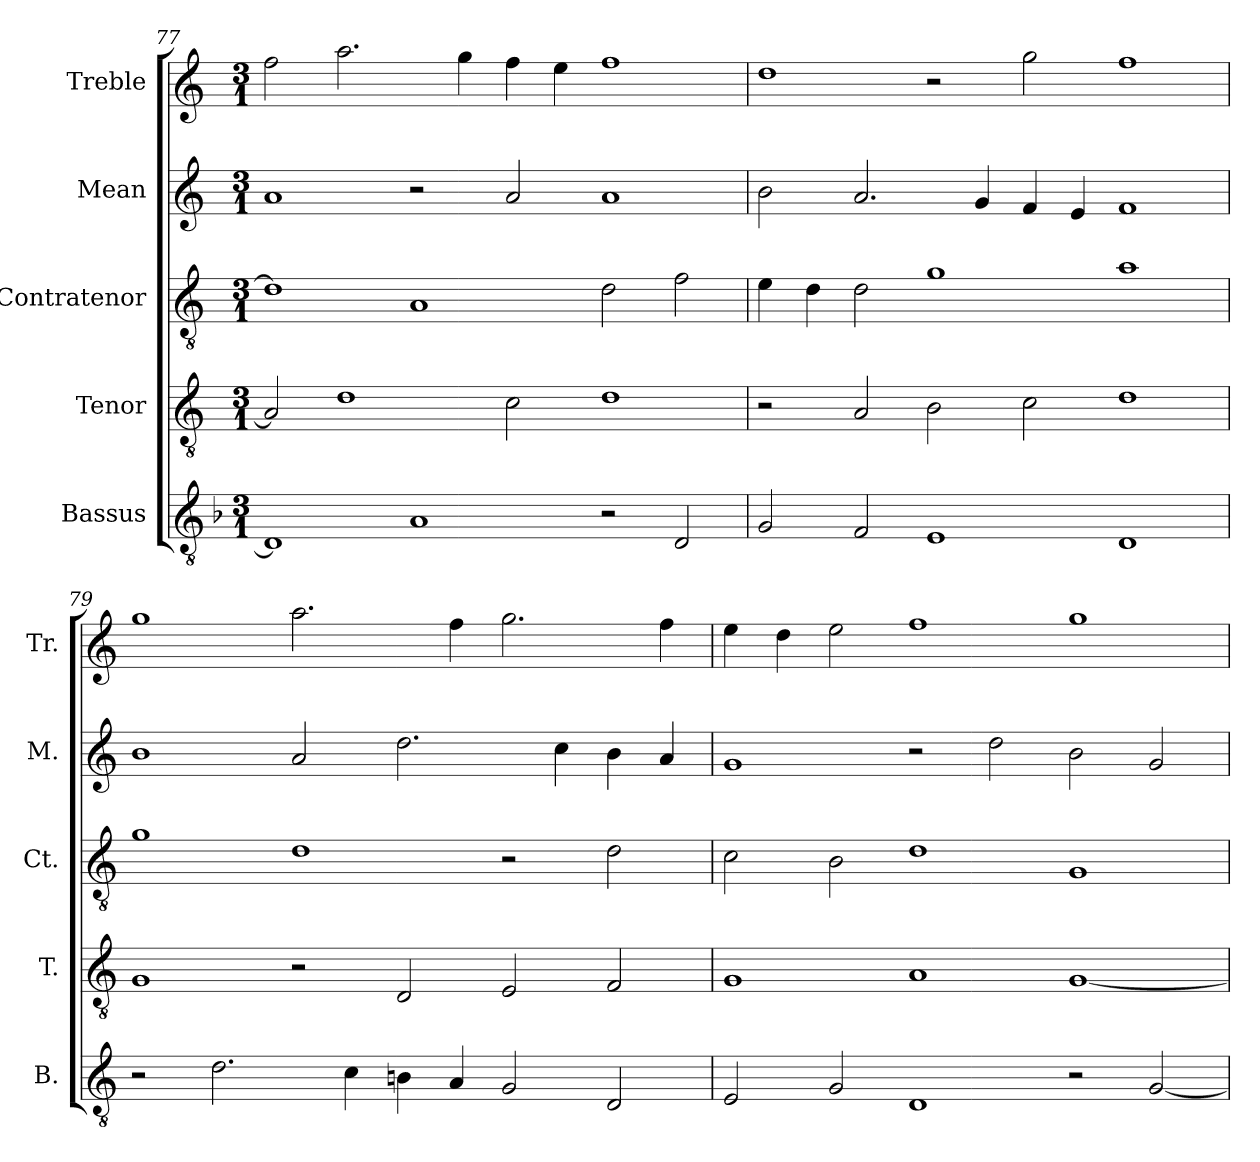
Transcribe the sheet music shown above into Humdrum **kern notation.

**kern	**kern	**kern	**kern	**kern
*part5	*part4	*part3	*part2	*part1
*staff5	*staff4	*staff3	*staff2	*staff1
*I"Bassus	*I"Tenor	*I"Contratenor	*I"Mean	*I"Treble
*I'B.	*I'T.	*I'Ct.	*I'M.	*I'Tr.
*clefGv2	*clefGv2	*clefGv2	*clefG2	*clefG2
*ITrd7c12	*ITrd7c12	*ITrd7c12	*	*
*k[b-]	*k[]	*k[]	*k[]	*k[]
*F:	*	*C:	*C:	*C:
*M3/1	*M3/1	*M3/1	*M3/1	*M3/1
=77	=77	=77	=77	=77
1DDi]	2AAi/]	1Di]	1ai	2ffi\
.	1Di	.	.	2.aai\
1AAi	.	1AAi	2r	.
.	.	.	.	4ggi\
.	2Ci\	.	2ai/	4ffi\
.	.	.	.	4eei\
2r	1Di	2Di\	1ai	1ffi
*k[]	*	*	*	*
2DDi/	.	2Fi\	.	.
!!LO:LB:g=z
=78`	=78`	=78`	=78`	=78`
2GGi/	2r	4Ei\	2bi\	1ddi
.	.	4Di\	.	.
2FFi/	2AAi/	2Di\	2.ai/	.
1EEi	2BBi\	1Gi	.	2r
.	.	.	4gi/	.
.	2Ci\	.	4fi/	2ggi\
.	.	.	4ei/	.
1DDi	1Di	1Ai	1fi	1ffi
=79`	=79`	=79`	=79`	=79`
2r	1GGi	1Gi	1bi	1ggi
2.Di\	.	.	.	.
.	2r	1Di	2ai/	2.aai\
4Ci\	.	.	.	.
4BBni\	2DDi/	.	2.ddi\	.
4AAi/	.	.	.	4ffi\
2GGi/	2EEi/	2r	.	2.ggi\
.	.	.	4cci\	.
2DDi/	2FFi/	2Di\	4bi\	.
.	.	.	4ai/	4ffi\
!!LO:PB:g=z
=80`	=80`	=80`	=80`	=80`
2EEi/	1GGi	2Ci\	1gi	4eei\
.	.	.	.	4ddi\
2GGi/	.	2BBi\	.	2eei\
1DDi	1AAi	1Di	2r	1ffi
.	.	.	2ddi\	.
2r	[<1GGi	1GGi	2bi\	1ggi
[<2GGi/	.	.	2gi/	.
=`	=`	=`	=`	=`
*-	*-	*-	*-	*-
